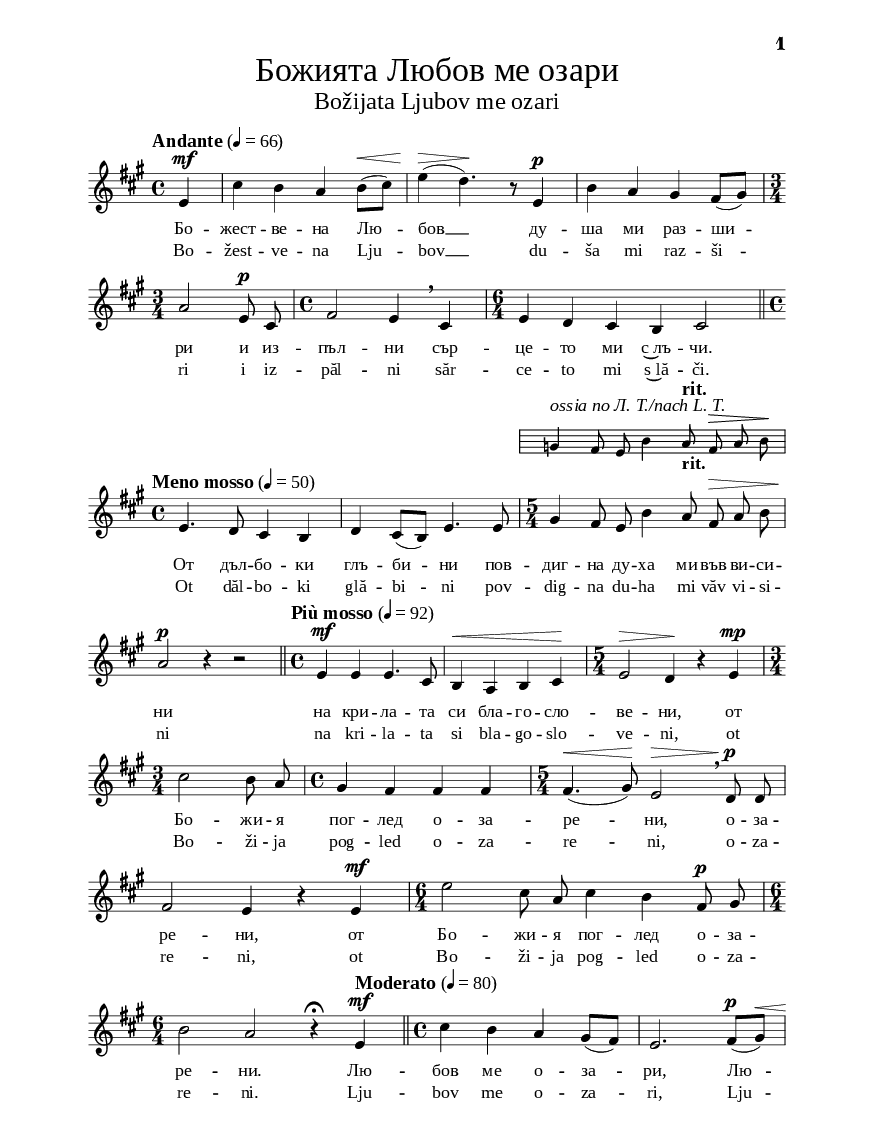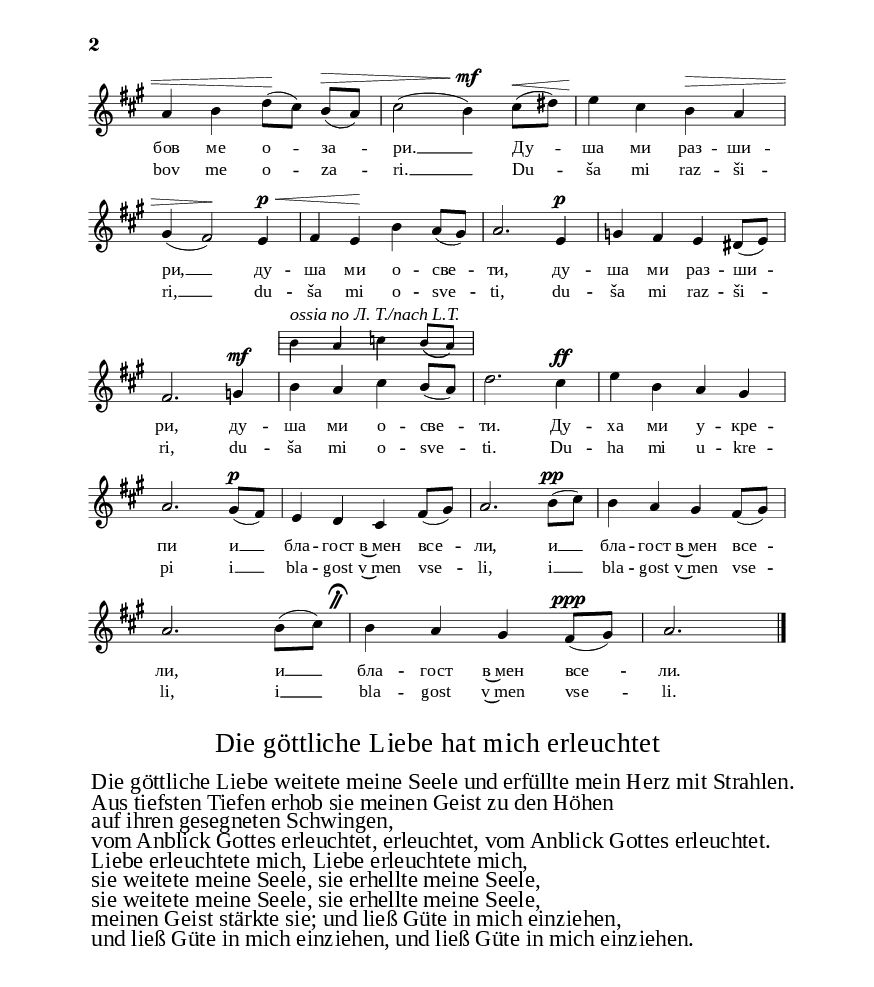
\version "2.24.4"

% include paper part and global functions
\include "include/globals.ily"

\bookpart {
  \label #'ref206
  \tocItem \markup "Божията Любов ме озари – Božijata Ljubov me ozari"
  \include "include/bookpart-paper.ily"
  \score {
    \include "include/score-layout.ily"

    \new Staff = main \absolute {
      \clef treble
      \key a \major
      \time 4/4
      \tempoFunc "Andante" 4 "66"
      \autoBeamOff
      \partial 4
      e'4 ^\mf  | % 2
      cis''4  b'4  a'4  b'8 ( [ ^\<
      cis''8 ) ] | % 3
      e''4 ( ^\! ^\>  d''4. ) \! r8  e'4^\p | % 4
      b'4  a'4  gis'4  fis'8 ( [
      gis'8 ) ] \break| % 5
      \time 3/4  | % 5
      a'2  e'8  ^\p  cis'8   | % 6
      \time 4/4  | % 6
      fis'2  e'4   \breathe cis'4 | % 7
      \time 6/4  | % 7
      e'4  d'4  cis'4  b4  cis'2 \bar
      "||"
      \time 4/4  \break | % 8
      | % 8
      \tempoFunc "Meno mosso" 4 "50"
      e'4.  d'8  cis'4  b4 | % 9
      d'4  cis'8 ( [  b8 ) ]  e'4.  e'8 |
      \time 5/4  |
      <<
        {
          gis'4 fis'8 e'8 b'4 \tempo "rit." a'8 fis'8 ^\> a'8  b'8 \break |
        }

        \new Staff \with {
          \override VerticalAxisGroup.default-staff-staff-spacing =
          #'((basic-distance . 5.5)
             (padding . 3))
          \remove "Time_signature_engraver"
          alignAboveContext = #"main"
          fontSize = #-1
          \override StaffSymbol.staff-space = #(magstep -2)
          \override StaffSymbol.thickness = #(magstep -2)
          firstClef = ##f
        }
        {  \time 5/4  \autoBeamOff g'!4^\markup { \large \italic "ossia по Л. Т./nach L. T." } f'8 e'8 b'4 a'8_\markup { \large \bold "rit." } f'8 ^\> a'8  b'8^\!  \break |  }
      >>

      a'2 ^\! ^\p r4 r2 \bar "||"
      \time 4/4   | % 12
      \tempoFunc "Più mosso" 4 "92" e'4 ^\mf

      e'4
      e'4.   cis'8 | % 13
      b4 ^\<  a4  b4  cis'4 ^\!  | % 14
      \time 5/4  | % 14
      e'2 ^\>  d'4 ^\! r4  e'4 ^\mp \break | % 15
      \time 3/4  | % 15
      cis''2  b'8   a'8  | % 16
      \time 4/4  | % 16
      gis'4  fis'4  fis'4  fis'4 | % 17
      \time 5/4  | % 17
      fis'4. ( ^\<  gis'8 ) ^\!  e'2 ^\> \breathe d'8
      ^\!  ^\p  d'8 \break | % 18
      fis'2  e'4 r4  e'4 ^\mf | % 19
      \time 6/4  | % 19
      e''2  cis''8   a'8   cis''4
      b'4  fis'8  ^\p  gis'8 | \time 6/4 \break

      b'2  a'2 r4 ^\fermata
      \tempoFunc "Moderato" 4 "80"
      e'4
      ^\mf | % 21
      \time 4/4  | \bar "||" % 21
      cis''4  b'4  a'4  gis'8 ( [
      fis'8 ) ]  | % 22
      e'2.  fis'8 ( [ ^\p  gis'8 ) ] ^\< \break | % 23
      a'4  b'4  d''8 ( [ ^\!  cis''8 )
      ]  b'8 ( [ ^\>  a'8 ) ] | % 24
      cis''2 (  b'4 ) ^\! ^\mf  cis''8 ( [ ^\<
      dis''8 ) ] | % 25
      e''4 ^\!  cis''4  b'4 ^\>  a'4 |\break % 26
      gis'4 (  fis'2 ) ^\!  e'4 ^\p ^\<  | % 27
      fis'4  e'4 ^\! b'4  a'8 ( [
      gis'8 ) ] | % 28
      a'2.  e'4 ^\p | % 29
      g'4  fis'4  e'4  dis'8 ( [  e'8
      ) ] | \break
      fis'2.  g'4 ^\mf  | % 31

      <<
        {

          b'4  a'4  cis''4  b'8 ( [  a'8 ])
        }

        \new Staff \with {
          \override VerticalAxisGroup.default-staff-staff-spacing =
          #'((basic-distance . 6)
             (padding . -3))
          \remove "Time_signature_engraver"
          alignAboveContext = #"main"
          fontSize = #-1
          \override StaffSymbol.staff-space = #(magstep -2)
          \override StaffSymbol.thickness = #(magstep -2)
          firstClef = ##f
        }
        {  b'4^\markup { \large \italic "ossia по Л. Т./nach L.T."}  a'4  c''!4  b'8 ( [  a'8 ])  }
      >>


      | % 32


      d''2.  cis''4 ^\ff  | % 33
      e''4  b'4  a'4  gis'4 | \break % 34
      a'2.  gis'8 ( [ ^\p  fis'8 ) ]  | % 35
      e'4  d'4  cis'4  fis'8 ( [  gis'8
      ) ] | % 36
      a'2.  b'8 ( [ ^\pp  cis''8 ) ]
      | % 37
      b'4  a'4  gis'4  fis'8 ( [
      gis'8 ) ] | \break % 38
      a'2.  b'8 ( [  cis''8 ) ]
      ^\markup {
        \override #'(baseline-skip . 1.2)
        \column {
          \line { "   " \musicglyph #"scripts.ufermata"}
          \line { "   " \musicglyph #"scripts.caesura.straight" }
        }
      }
      | % 39
      b'4  a'4  gis'4  fis'8 ( [ ^\ppp
      gis'8 ) ] |
      a'2. \bar "|."
    }

    \addlyrics {
      Бо -- жест -- ве -- на Лю -- бов __
      ду -- ша ми раз -- ши -- ри
      и из -- пъл -- ни сър -- це -- то
      ми с~лъ -- чи. От дъл -- бо -- ки
      глъ -- би -- ни пов -- диг -- на
      ду -- ха ми във ви -- си -- ни на
      кри -- ла -- та си бла -- го -- сло
      -- ве -- ни, от Бо -- жи -- я пог --
      лед о -- за -- ре -- ни, о -- за
      -- ре -- ни, от Бо -- жи -- я пог --
      лед о -- за -- ре -- ни. Лю -- бов
      ме о -- за -- ри, Лю -- бов
      ме о -- за -- ри. __ Ду --
      ша ми раз -- ши -- ри,  __ ду --
      ша ми о -- све  -- ти, ду -- ша
      ми раз -- ши  -- ри, ду -- ша ми
      о -- све -- ти. Ду -- ха ми у --
      кре -- пи и __  бла -- гост в~мен
      все -- ли, и __ бла -- гост
      в~мен все -- ли, и __ бла --
      гост в~мен все -- ли.}

      \addlyrics {
        Bo -- žest -- ve -- na Lju -- bov __
        du -- ša mi raz -- ši -- ri
        i iz -- păl -- ni săr -- ce -- to
        mi s~lă -- či. Ot dăl -- bo -- ki
        glă -- bi -- ni pov -- dig -- na
        du -- ha mi văv vi -- si -- ni na
        kri -- la -- ta si bla -- go -- slo
        -- ve -- ni, ot Bo -- ži -- ja pog --
        led o -- za -- re -- ni, o -- za
        -- re -- ni, ot Bo -- ži -- ja pog --
        led o -- za -- re -- ni. Lju -- bov
        me o -- za -- ri, Lju -- bov
        me o -- za -- ri. __ Du --
        ša mi raz -- ši -- ri,  __ du --
        ša mi o -- sve  -- ti, du -- ša
        mi raz -- ši  -- ri, du -- ša mi
        o -- sve -- ti. Du -- ha mi u --
        kre -- pi i __  bla -- gost v~men
        vse -- li, i __ bla -- gost
        v~men vse -- li, i __ bla --
        gost v~men vse -- li.}


        \header {
          title = \titleFunc "Божията Любов ме озари" "Božijata Ljubov me ozari"
        }

        \midi{}

      } % score

      \markup \vspace #1

      % include foreign translation(s) of the song
      \version "2.24.4"

\markup \fill-line { \fontsize #deTitleFontSize "Die göttliche Liebe hat mich erleuchtet" }
\markup \null
\markup \null
\markup \abs-fontsize #11 \override #`(baseline-skip . ,bgCoupletBaselineSkip) {
  \fill-line {
    \hspace #0.1
    \column {
      \line {
        \bold " "
        \column {
        "Die göttliche Liebe weitete meine Seele und erfüllte mein Herz mit Strahlen."
        "Aus tiefsten Tiefen erhob sie meinen Geist zu den Höhen"
        "auf ihren gesegneten Schwingen,"
        "vom Anblick Gottes erleuchtet, erleuchtet, vom Anblick Gottes erleuchtet."
        "Liebe erleuchtete mich, Liebe erleuchtete mich,"
        "sie weitete meine Seele, sie erhellte meine Seele,"
        "sie weitete meine Seele, sie erhellte meine Seele,"
        "meinen Geist stärkte sie; und ließ Güte in mich einziehen,"
        "und ließ Güte in mich einziehen, und ließ Güte in mich einziehen."
        }
      }
      
    }\hspace #0.1
  }
}


    } % bookpart

    % Più mosso
    %
